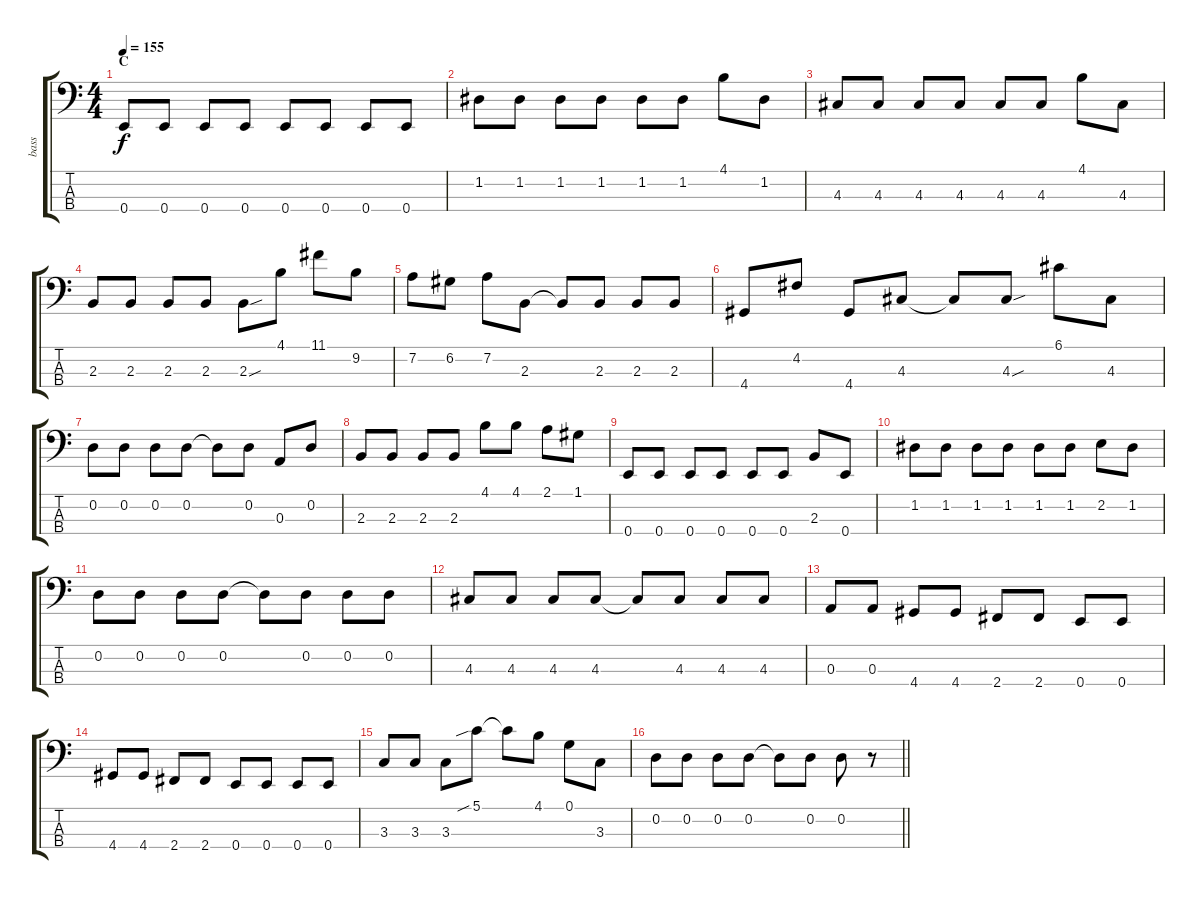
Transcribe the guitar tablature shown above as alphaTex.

\track ("bass" "bass") {instrument electricbassfinger}
\staff {score tabs}
\tuning (G2 D2 A1 E1) {hide}
\ts (4 4)
\section ("" "C")
\tempo 155
\clef f4
\ks c
0.4.8{dy f} 0.4.8 0.4.8 0.4.8 0.4.8 0.4.8 0.4.8 0.4.8 |
1.2.8 1.2.8 1.2.8 1.2.8 1.2.8 1.2.8 4.1.8 1.2.8 |
4.3.8 4.3.8 4.3.8 4.3.8 4.3.8 4.3.8 4.1.8 4.3.8 |
2.3.8 2.3.8 2.3.8 2.3.8 2.3{sou}.8 4.1.8 11.1.8 9.2.8 |
7.2.8 6.2.8 7.2.8 2.3.8 2.3{t}.8 2.3.8 2.3.8 2.3.8 |
4.4.8 4.2.8 4.4.8 4.3.8 4.3{t}.8 4.3{sou}.8 6.1.8 4.3.8 |
0.2.8 0.2.8 0.2.8 0.2.8 0.2{t}.8 0.2.8 0.3.8 0.2.8 |
2.3.8 2.3.8 2.3.8 2.3.8 4.1.8 4.1.8 2.1.8 1.1.8 |
0.4.8 0.4.8 0.4.8 0.4.8 0.4.8 0.4.8 2.3.8 0.4.8 |
1.2.8 1.2.8 1.2.8 1.2.8 1.2.8 1.2.8 2.2.8 1.2.8 |
0.2.8 0.2.8 0.2.8 0.2.8 0.2{t}.8 0.2.8 0.2.8 0.2.8 |
4.3.8 4.3.8 4.3.8 4.3.8 4.3{t}.8 4.3.8 4.3.8 4.3.8 |
0.3.8 0.3.8 4.4.8 4.4.8 2.4.8 2.4.8 0.4.8 0.4.8 |
4.4.8 4.4.8 2.4.8 2.4.8 0.4.8 0.4.8 0.4.8 0.4.8 |
3.3.8 3.3.8 3.3.8 5.1{sib}.8 5.1{t}.8 4.1.8 0.1.8 3.3.8 |
\barLineRight lightlight
0.2.8 0.2.8 0.2.8 0.2.8 0.2{t}.8 0.2.8 0.2.8 r.8
